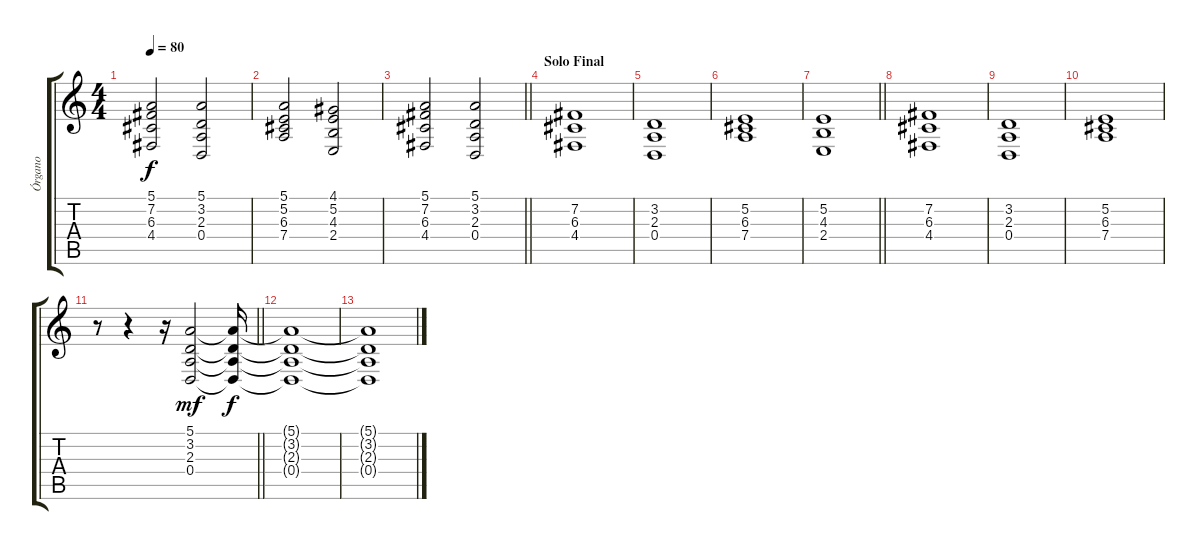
\track ("Órgano" "Órgano") {instrument drawbarorgan}
\staff {score tabs}
\tuning (E4 B3 G3 D3 A2 E2) {hide}
\ts (4 4)
\tempo 80
\clef g2
\ks c
(5.1 7.2 6.3 4.4).2{dy f} (5.1 3.2 2.3 0.4).2 |
(5.1 5.2 6.3 7.4).2 (4.1 5.2 4.3 2.4).2 |
\barLineRight lightlight
(5.1 7.2 6.3 4.4).2 (5.1 3.2 2.3 0.4).2 |
\section ("" "Solo Final")
(7.2 6.3 4.4).1 |
(3.2 2.3 0.4).1 |
(5.2 6.3 7.4).1 |
\barLineRight lightlight
(5.2 4.3 2.4).1 |
(7.2 6.3 4.4).1 |
(3.2 2.3 0.4).1 |
(5.2 6.3 7.4).1 |
\barLineRight lightlight
r.8 r.4 r.16 (5.1 3.2 2.3 0.4).2{dy mf} (5.1{t} 3.2{t} 2.3{t} 0.4{t}).16{dy f} |
(5.1{t} 3.2{t} 2.3{t} 0.4{t}).1 |
(5.1{t} 3.2{t} 2.3{t} 0.4{t}).1
